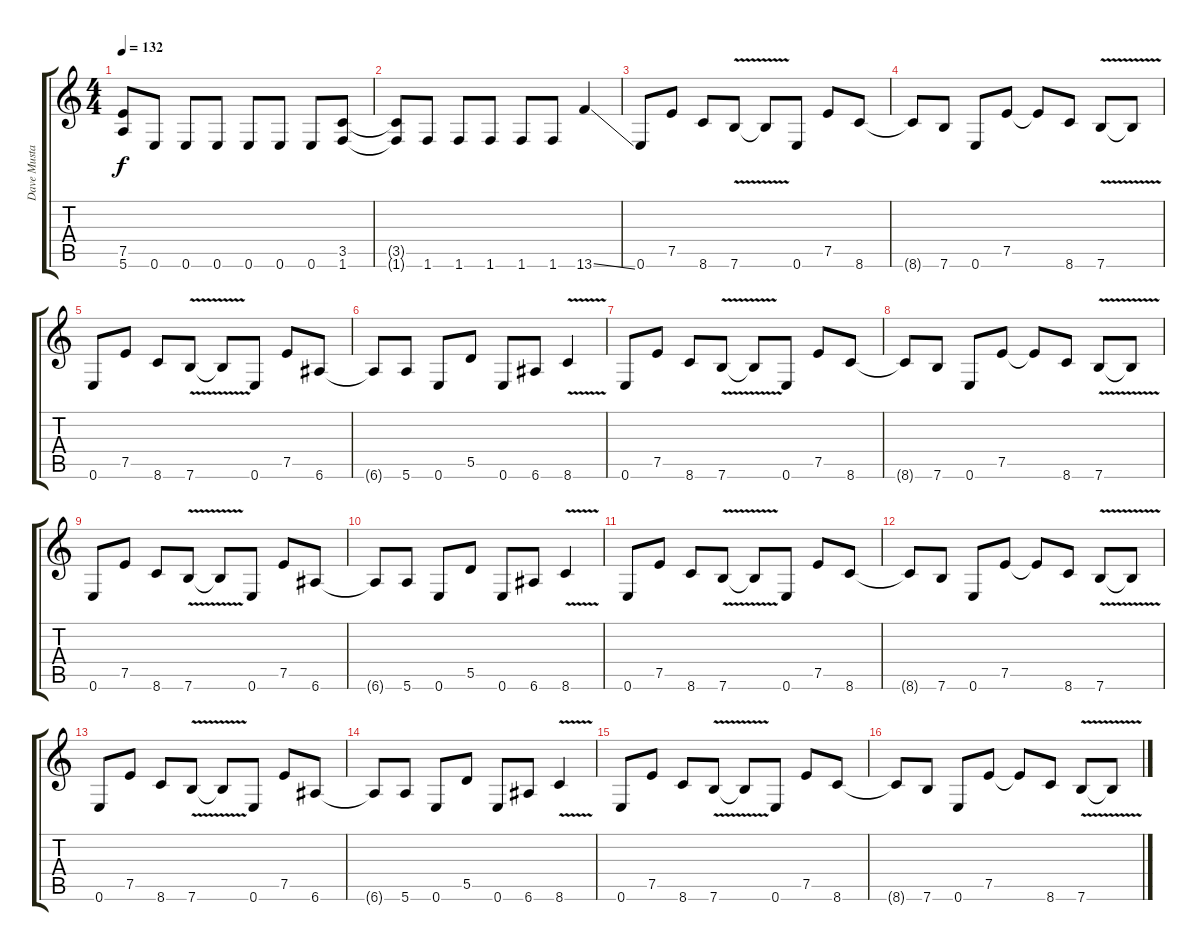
\track ("Dave Mustaine (Gtr)" "Dave Musta") {instrument distortionguitar}
\staff {score tabs}
\tuning (E4 B3 G3 D3 A2 E2) {hide}
\ts (4 4)
\tempo 132
\clef g2
\ks c
(7.5{t} 5.6{t}).8{dy f} 0.6.8 0.6.8 0.6.8 0.6.8 0.6.8 0.6.8 (3.5 1.6).8 |
(3.5{t} 1.6{t}).8 1.6.8 1.6.8 1.6.8 1.6.8 1.6.8 13.6{ss}.4 |
0.6.8 7.5.8 8.6.8 7.6{v}.8 7.6{t}.8 0.6.8 7.5.8 8.6.8 |
8.6{t}.8 7.6.8 0.6.8 7.5.8 7.5{t}.8 8.6.8 7.6{v}.8 7.6{t}.8 |
0.6.8 7.5.8 8.6.8 7.6{v}.8 7.6{t}.8 0.6.8 7.5.8 6.6.8 |
6.6{t}.8 5.6.8 0.6.8 5.5.8 0.6.8 6.6.8 8.6{v}.4 |
0.6.8 7.5.8 8.6.8 7.6{v}.8 7.6{t}.8 0.6.8 7.5.8 8.6.8 |
8.6{t}.8 7.6.8 0.6.8 7.5.8 7.5{t}.8 8.6.8 7.6{v}.8 7.6{t}.8 |
0.6.8 7.5.8 8.6.8 7.6{v}.8 7.6{t}.8 0.6.8 7.5.8 6.6.8 |
6.6{t}.8 5.6.8 0.6.8 5.5.8 0.6.8 6.6.8 8.6{v}.4 |
0.6.8 7.5.8 8.6.8 7.6{v}.8 7.6{t}.8 0.6.8 7.5.8 8.6.8 |
8.6{t}.8 7.6.8 0.6.8 7.5.8 7.5{t}.8 8.6.8 7.6{v}.8 7.6{t}.8 |
0.6.8 7.5.8 8.6.8 7.6{v}.8 7.6{t}.8 0.6.8 7.5.8 6.6.8 |
6.6{t}.8 5.6.8 0.6.8 5.5.8 0.6.8 6.6.8 8.6{v}.4 |
0.6.8 7.5.8 8.6.8 7.6{v}.8 7.6{t}.8 0.6.8 7.5.8 8.6.8 |
8.6{t}.8 7.6.8 0.6.8 7.5.8 7.5{t}.8 8.6.8 7.6{v}.8 7.6{t}.8
